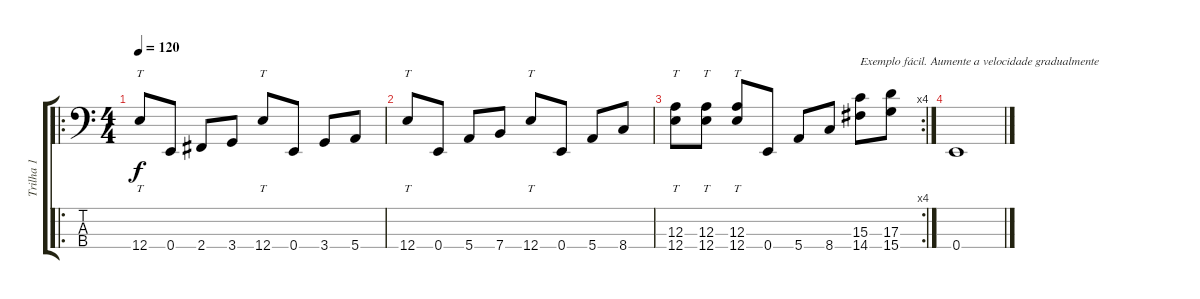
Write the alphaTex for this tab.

\track ("Trilha 1" "Trilha 1") {instrument electricbassfinger}
\staff {score tabs}
\tuning (G2 D2 A1 E1) {hide}
\ro
\ts (4 4)
\tempo 120
\clef f4
\ks c
12.4.8{tt dy f instrument electricbassfinger} 0.4.8 2.4.8 3.4.8 12.4.8{tt} 0.4.8 3.4.8 5.4.8 |
12.4.8{tt} 0.4.8 5.4.8 7.4.8 12.4.8{tt} 0.4.8 5.4.8 8.4.8 |
\rc 4
(12.3 12.4).8{tt} (12.3 12.4).8{tt} (12.3 12.4).8{tt} 0.4.8 5.4.8 8.4.8 (15.3 14.4).8{txt "Exemplo fácil. Aumente a velocidade gradualmente"} (17.3 15.4).8 |
0.4.1
